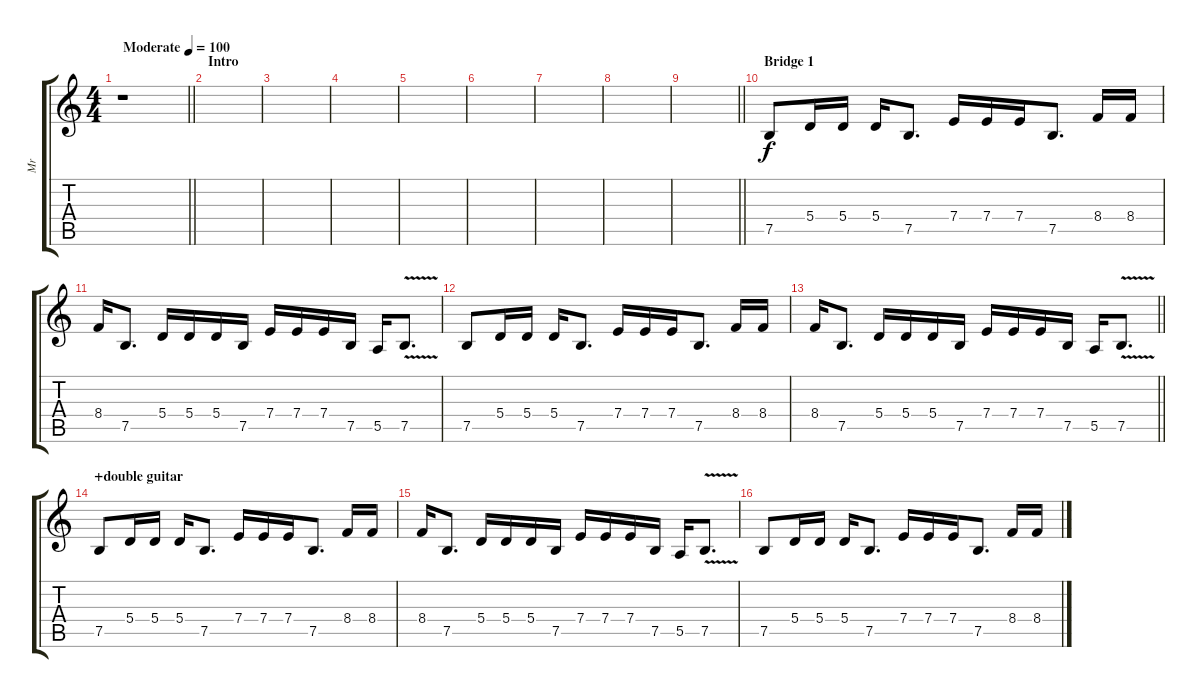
\track ("Mr" "Mr") {instrument distortionguitar}
\staff {score tabs}
\tuning (B3 Gb3 D3 A2 E2 B1) {hide}
\ts (4 4)
\tempo (100 "Moderate")
\clef g2
\barLineRight lightlight
\ks c
r.1{txt "" dy f instrument distortionguitar} |
\section ("" "Intro")
|
|
|
|
|
|
|
\barLineRight lightlight
|
\section ("" "Bridge 1")
7.5.8 5.4.16 5.4.16 5.4.16 7.5.8{d} 7.4.16 7.4.16 7.4.16 7.5.8{d} 8.4.16 8.4.16 |
8.4.16 7.5.8{d} 5.4.16 5.4.16 5.4.16 7.5.16 7.4.16 7.4.16 7.4.16 7.5.16 5.5.16 7.5{v}.8{d} |
7.5.8 5.4.16 5.4.16 5.4.16 7.5.8{d} 7.4.16 7.4.16 7.4.16 7.5.8{d} 8.4.16 8.4.16 |
\barLineRight lightlight
8.4.16 7.5.8{d} 5.4.16 5.4.16 5.4.16 7.5.16 7.4.16 7.4.16 7.4.16 7.5.16 5.5.16 7.5{v}.8{d} |
\section ("" "+double guitar")
7.5.8 5.4.16 5.4.16 5.4.16 7.5.8{d} 7.4.16 7.4.16 7.4.16 7.5.8{d} 8.4.16 8.4.16 |
8.4.16 7.5.8{d} 5.4.16 5.4.16 5.4.16 7.5.16 7.4.16 7.4.16 7.4.16 7.5.16 5.5.16 7.5{v}.8{d} |
7.5.8 5.4.16 5.4.16 5.4.16 7.5.8{d} 7.4.16 7.4.16 7.4.16 7.5.8{d} 8.4.16 8.4.16
